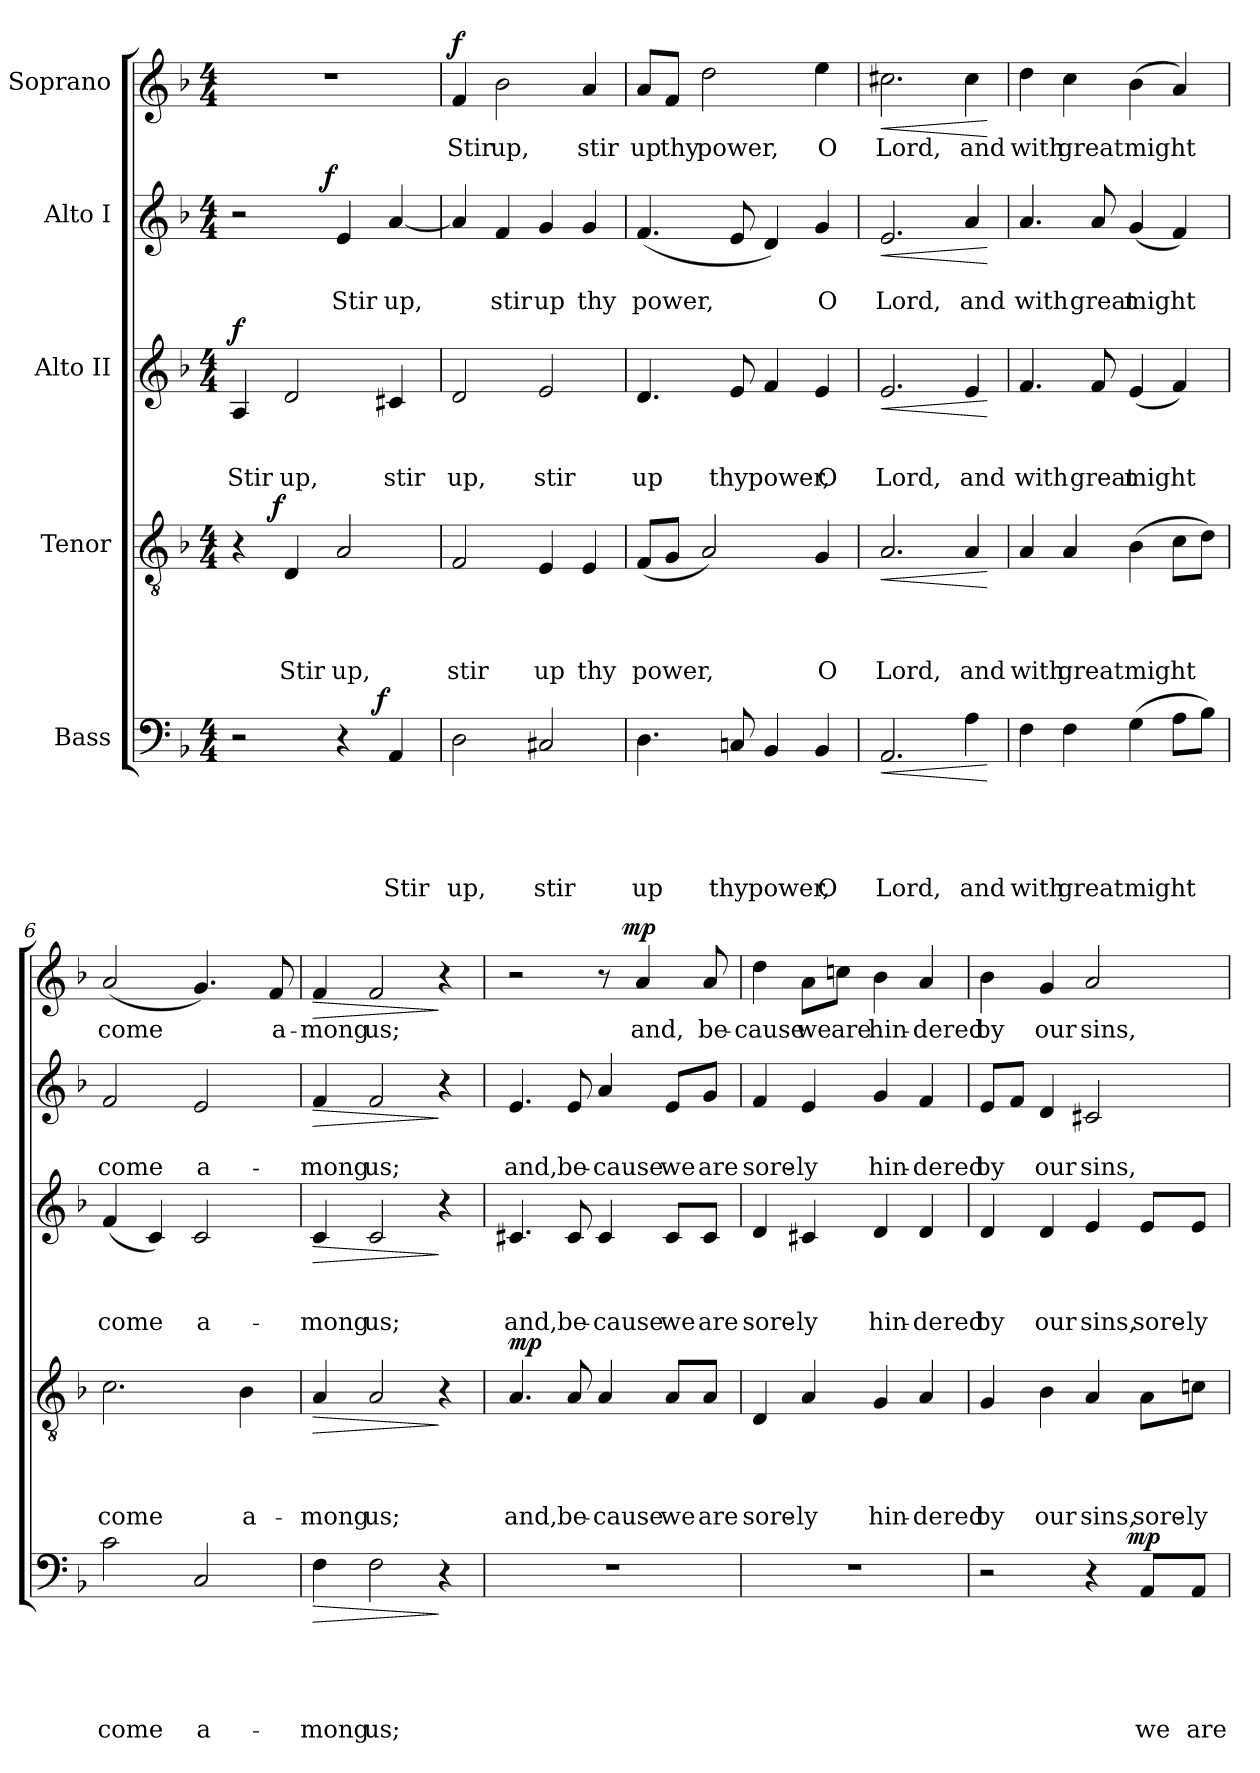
**kern	**text	**text	**text	**text	**text	**dynam	**kern	**text	**text	**text	**text	**dynam	**kern	**text	**text	**text	**dynam	**kern	**text	**text	**dynam	**kern	**text	**dynam
*part5	*part5	*part5	*part5	*part5	*part5	*part5	*part4	*part4	*part4	*part4	*part4	*part4	*part3	*part3	*part3	*part3	*part3	*part2	*part2	*part2	*part2	*part1	*part1	*part1
*staff5	*staff5	*staff5	*staff5	*staff5	*staff5	*staff5	*staff4	*staff4	*staff4	*staff4	*staff4	*staff4	*staff3	*staff3	*staff3	*staff3	*staff3	*staff2	*staff2	*staff2	*staff2	*staff1	*staff1	*staff1
*I"Bass	*	*	*	*	*	*	*I"Tenor	*	*	*	*	*	*I"Alto II	*	*	*	*	*I"Alto I	*	*	*	*I"Soprano	*	*
*clefF4	*	*	*	*	*	*	*clefGv2	*	*	*	*	*	*clefG2	*	*	*	*	*clefG2	*	*	*	*clefG2	*	*
*k[b-]	*	*	*	*	*	*	*k[b-]	*	*	*	*	*	*k[b-]	*	*	*	*	*k[b-]	*	*	*	*k[b-]	*	*
*F:	*	*	*	*	*	*	*F:	*	*	*	*	*	*F:	*	*	*	*	*F:	*	*	*	*F:	*	*
*M4/4	*	*	*	*	*	*	*M4/4	*	*	*	*	*	*M4/4	*	*	*	*	*M4/4	*	*	*	*M4/4	*	*
=1	=1	=1	=1	=1	=1	=1	=1	=1	=1	=1	=1	=1	=1	=1	=1	=1	=1	=1	=1	=1	=1	=1	=1	=1
!	!	!	!	!	!	!	!	!	!	!	!	!	!	!	!	!LO:LY:b	!LO:DY:a	!	!	!	!	!	!	!
*^	*	*	*	*	*	*	*^	*	*	*	*	*	*	*	*	*	*	*^	*	*	*	*	*	*
2r	2ryy	.	.	.	.	.	.	4r	8..ryy	.	.	.	.	.	4A/	.	.	Stir	f	2r	4...ryy	.	.	.	1r	.	.
!	!	!	!	!	!	!	!	!	!	!	!	!	!	!LO:DY:b	!	!	!	!	!	!	!	!	!	!	!	!	!
.	.	.	.	.	.	.	.	.	2ryy	.	.	.	.	f	.	.	.	.	.	.	.	.	.	.	.	.	.
!	!	!	!	!	!	!	!	!	!	!	!	!	!LO:LY:b	!	!	!	!	!LO:LY:b	!	!	!	!	!	!	!	!	!
.	.	.	.	.	.	.	.	4D/	.	.	.	.	Stir	.	2d/	.	.	up,	.	.	.	.	.	.	.	.	.
!	!	!	!	!	!	!	!	!	!	!	!	!	!	!	!	!	!	!	!	!	!	!	!	!LO:DY:a	!	!	!
.	.	.	.	.	.	.	.	.	.	.	.	.	.	.	.	.	.	.	.	.	2ryy	.	.	f	.	.	.
!	!	!	!	!	!	!	!	!	!	!	!	!	!LO:LY:b	!	!	!	!	!	!	!	!	!	!LO:LY:b	!	!	!	!
4r	8..ryy	.	.	.	.	.	.	2A/	.	.	.	.	up,	.	.	.	.	.	.	4e/	.	.	Stir	.	.	.	.
!	!	!	!	!	!	!	!LO:DY:a	!	!	!	!	!	!	!	!	!	!	!	!	!	!	!	!	!	!	!	!
.	4ryy	.	.	.	.	.	f	.	4ryy	.	.	.	.	.	.	.	.	.	.	.	.	.	.	.	.	.	.
!	!	!	!	!	!	!LO:LY:b	!	!	!	!	!	!	!	!	!	!	!	!LO:LY:b:rj	!	!	!	!	!LO:LY:b	!	!	!	!
4AA/	.	.	.	.	.	Stir	.	.	.	.	.	.	.	.	4c#X/	.	.	stir	.	[<4a/	.	.	up,	.	.	.	.
.	32ryy	.	.	.	.	.	.	.	32ryy	.	.	.	.	.	.	.	.	.	.	.	32ryy	.	.	.	.	.	.
=2	=2	=2	=2	=2	=2	=2	=2	=2	=2	=2	=2	=2	=2	=2	=2	=2	=2	=2	=2	=2	=2	=2	=2	=2	=2	=2	=2
!	!	!	!	!	!	!LO:LY:b	!	!	!	!	!	!	!LO:LY:b:rj	!	!	!	!	!LO:LY:b	!	!	!	!	!	!	!	!LO:LY:b	!LO:DY:a
*v	*v	*	*	*	*	*	*	*	*	*	*	*	*	*	*	*	*	*	*	*v	*v	*	*	*	*	*	*
*	*	*	*	*	*	*	*v	*v	*	*	*	*	*	*	*	*	*	*	*	*	*	*	*	*	*
2D\	.	.	.	.	up,	.	2F/	.	.	.	stir	.	2d/	.	.	up,	.	4a/]	.	.	.	4f/	Stir	f
!	!	!	!	!	!	!	!	!	!	!	!	!	!	!	!	!	!	!	!	!LO:LY:b:rj	!	!	!LO:LY:b	!
.	.	.	.	.	.	.	.	.	.	.	.	.	.	.	.	.	.	4f/	.	stir	.	2b-\	up,	.
!	!	!	!	!	!LO:LY:b:rj	!	!	!	!	!	!LO:LY:b	!	!	!	!	!LO:LY:b:rj	!	!	!	!LO:LY:b	!	!	!	!
2C#X/	.	.	.	.	stir	.	4E/	.	.	.	up	.	2e/	.	.	stir	.	4g/	.	up	.	.	.	.
!	!	!	!	!	!	!	!	!	!	!	!LO:LY:b	!	!	!	!	!	!	!	!	!LO:LY:b	!	!	!LO:LY:b:rj	!
.	.	.	.	.	.	.	4E/	.	.	.	thy	.	.	.	.	.	.	4g/	.	thy	.	4a/	stir	.
=3	=3	=3	=3	=3	=3	=3	=3	=3	=3	=3	=3	=3	=3	=3	=3	=3	=3	=3	=3	=3	=3	=3	=3	=3
!	!	!	!	!	!LO:LY:b	!	!	!	!	!	!LO:LY:b	!	!	!	!	!LO:LY:b	!	!	!	!LO:LY:b	!	!	!LO:LY:b	!
4.D\	.	.	.	.	up	.	(<8F/L	.	.	.	power,	.	4.d/	.	.	up	.	(<4.f/	.	power,	.	8a/L	up	.
!	!	!	!	!	!	!	!	!	!	!	!	!	!	!	!	!	!	!	!	!	!	!	!LO:LY:b	!
.	.	.	.	.	.	.	8G/J	.	.	.	.	.	.	.	.	.	.	.	.	.	.	8f/J	thy	.
!	!	!	!	!	!	!	!	!	!	!	!	!	!	!	!	!	!	!	!	!	!	!	!LO:LY:b	!
.	.	.	.	.	.	.	2A/)	.	.	.	.	.	.	.	.	.	.	.	.	.	.	2dd\	power,	.
!	!	!	!	!	!LO:LY:b	!	!	!	!	!	!	!	!	!	!	!LO:LY:b	!	!	!	!	!	!	!	!
8Cn/	.	.	.	.	thypower,	.	.	.	.	.	.	.	8e/	.	.	thypower,	.	8e/	.	.	.	.	.	.
4BB-/	.	.	.	.	.	.	.	.	.	.	.	.	4f/	.	.	.	.	4d/)	.	.	.	.	.	.
!	!	!	!	!	!LO:LY:b	!	!	!	!	!	!LO:LY:b	!	!	!	!	!LO:LY:b	!	!	!	!LO:LY:b	!	!	!LO:LY:b	!
4BB-/	.	.	.	.	O	.	4G/	.	.	.	O	.	4e/	.	.	O	.	4g/	.	O	.	4ee\	O	.
=4	=4	=4	=4	=4	=4	=4	=4	=4	=4	=4	=4	=4	=4	=4	=4	=4	=4	=4	=4	=4	=4	=4	=4	=4
!	!	!	!	!	!LO:LY:b	!LO:HP:b	!	!	!	!	!LO:LY:b	!LO:HP:b	!	!	!	!LO:LY:b	!LO:HP:b	!	!	!LO:LY:b	!LO:HP:b	!	!LO:LY:b	!LO:HP:b
2.AA/	.	.	.	.	Lord,	<	2.A/	.	.	.	Lord,	<	2.e/	.	.	Lord,	<	2.e/	.	Lord,	<	2.cc#X\	Lord,	<
!	!	!	!	!	!LO:LY:b	!	!	!	!	!	!LO:LY:b	!	!	!	!	!LO:LY:b	!	!	!	!LO:LY:b	!	!	!LO:LY:b	!
4A\	.	.	.	.	and	.	4A/	.	.	.	and	.	4e/	.	.	and	.	4a/	.	and	.	4cc#\	and	.
.	.	.	.	.	.	[	.	.	.	.	.	[	.	.	.	.	[	.	.	.	[	.	.	[
!!LO:LB:g=z
=5	=5	=5	=5	=5	=5	=5	=5	=5	=5	=5	=5	=5	=5	=5	=5	=5	=5	=5	=5	=5	=5	=5	=5	=5
!	!	!	!	!	!LO:LY:b	!	!	!	!	!	!LO:LY:b	!	!	!	!	!LO:LY:b	!	!	!	!LO:LY:b	!	!	!LO:LY:b	!
4F\	.	.	.	.	with	.	4A/	.	.	.	with	.	4.f/	.	.	with	.	4.a/	.	with	.	4dd\	with	.
!	!	!	!	!	!LO:LY:b	!	!	!	!	!	!LO:LY:b	!	!	!	!	!	!	!	!	!	!	!	!LO:LY:b	!
4F\	.	.	.	.	great	.	4A/	.	.	.	great	.	.	.	.	.	.	.	.	.	.	4cc\	great	.
!	!	!	!	!	!	!	!	!	!	!	!	!	!	!	!	!LO:LY:b	!	!	!	!LO:LY:b	!	!	!	!
.	.	.	.	.	.	.	.	.	.	.	.	.	8f/	.	.	great	.	8a/	.	great	.	.	.	.
!	!	!	!	!	!LO:LY:b	!	!	!	!	!	!LO:LY:b	!	!	!	!	!LO:LY:b	!	!	!	!LO:LY:b	!	!	!LO:LY:b	!
(>4G\	.	.	.	.	might	.	(>4B-\	.	.	.	might	.	(<4e/	.	.	might	.	(<4g/	.	might	.	(>4b-\	might	.
8A\L	.	.	.	.	.	.	8c\L	.	.	.	.	.	4f/)	.	.	.	.	4f/)	.	.	.	4a/)	.	.
8B-\J)	.	.	.	.	.	.	8d\J)	.	.	.	.	.	.	.	.	.	.	.	.	.	.	.	.	.
=6	=6	=6	=6	=6	=6	=6	=6	=6	=6	=6	=6	=6	=6	=6	=6	=6	=6	=6	=6	=6	=6	=6	=6	=6
!	!	!	!	!	!LO:LY:b	!	!	!	!	!	!LO:LY:b	!	!	!	!	!LO:LY:b	!	!	!	!LO:LY:b	!	!	!LO:LY:b	!
2c\	.	.	.	.	come	.	2.c\	.	.	.	come	.	(<4f/	.	.	come	.	2f/	.	come	.	(<2a/	come	.
.	.	.	.	.	.	.	.	.	.	.	.	.	4c/)	.	.	.	.	.	.	.	.	.	.	.
!	!	!	!	!	!LO:LY:b	!	!	!	!	!	!	!	!	!	!	!LO:LY:b	!	!	!	!LO:LY:b	!	!	!	!
2C/	.	.	.	.	a-	.	.	.	.	.	.	.	2c/	.	.	a-	.	2e/	.	a-	.	4.g/)	.	.
!	!	!	!	!	!	!	!	!	!	!	!LO:LY:b	!	!	!	!	!	!	!	!	!	!	!	!	!
.	.	.	.	.	.	.	4B-\	.	.	.	a-	.	.	.	.	.	.	.	.	.	.	.	.	.
!	!	!	!	!	!	!	!	!	!	!	!	!	!	!	!	!	!	!	!	!	!	!	!LO:LY:b	!
.	.	.	.	.	.	.	.	.	.	.	.	.	.	.	.	.	.	.	.	.	.	8f/	a-	.
=7	=7	=7	=7	=7	=7	=7	=7	=7	=7	=7	=7	=7	=7	=7	=7	=7	=7	=7	=7	=7	=7	=7	=7	=7
!	!	!	!	!	!LO:LY:b	!LO:HP:b	!	!	!	!	!LO:LY:b	!LO:HP:b	!	!	!	!LO:LY:b	!LO:HP:b	!	!	!LO:LY:b	!LO:HP:b	!	!LO:LY:b	!LO:HP:b
4F\	.	.	.	.	-mong	>	4A/	.	.	.	-mong	>	4c/	.	.	-mong	>	4f/	.	-mong	>	4f/	-mong	>
!	!	!	!	!	!LO:LY:b	!	!	!	!	!	!LO:LY:b	!	!	!	!	!LO:LY:b	!	!	!	!LO:LY:b	!	!	!LO:LY:b	!
2F\	.	.	.	.	us;	.	2A/	.	.	.	us;	.	2c/	.	.	us;	.	2f/	.	us;	.	2f/	us;	.
4r	.	.	.	.	.	]	4r	.	.	.	.	]	4r	.	.	.	]	4r	.	.	]	4r	.	]
=8	=8	=8	=8	=8	=8	=8	=8	=8	=8	=8	=8	=8	=8	=8	=8	=8	=8	=8	=8	=8	=8	=8	=8	=8
!	!	!	!	!	!	!	!	!	!	!	!LO:LY:b	!LO:DY:a	!	!	!	!LO:LY:b	!	!	!	!LO:LY:b	!LO:DY:a	!	!	!
!	!	!	!	!	!	!	!	!	!	!	!	!	!	!	!	!	!	!	!	!	!LO:DY:n=1:b	!	!	!
*	*	*	*	*	*	*	*	*	*	*	*	*	*	*	*	*	*	*	*	*	*	*^	*	*
1r	.	.	.	.	.	.	4.A/	.	.	.	and,	mp	4.c#X/	.	.	and,	.	4.e/	.	and,	mp mp	2r	2ryy	.	.
!	!	!	!	!	!	!	!	!	!	!	!LO:LY:b	!	!	!	!	!LO:LY:b	!	!	!	!LO:LY:b	!	!	!	!	!
.	.	.	.	.	.	.	8A/	.	.	.	be-	.	8c#/	.	.	be-	.	8e/	.	be-	.	.	.	.	.
!	!	!	!	!	!	!	!	!	!	!	!LO:LY:b	!	!	!	!	!LO:LY:b	!	!	!	!LO:LY:b	!	!	!	!	!
.	.	.	.	.	.	.	4A/	.	.	.	-cause	.	4c#/	.	.	-cause	.	4a/	.	-cause	.	8r	16.ryy	.	.
!	!	!	!	!	!	!	!	!	!	!	!	!	!	!	!	!	!	!	!	!	!	!	!	!	!LO:DY:a
.	.	.	.	.	.	.	.	.	.	.	.	.	.	.	.	.	.	.	.	.	.	.	4ryy	.	mp
!	!	!	!	!	!	!	!	!	!	!	!	!	!	!	!	!	!	!	!	!	!	!	!	!LO:LY:b	!
.	.	.	.	.	.	.	.	.	.	.	.	.	.	.	.	.	.	.	.	.	.	4a/	.	and,	.
!	!	!	!	!	!	!	!	!	!	!	!LO:LY:b	!	!	!	!	!LO:LY:b	!	!	!	!LO:LY:b	!	!	!	!	!
.	.	.	.	.	.	.	8A/L	.	.	.	we	.	8c#/L	.	.	we	.	8e/L	.	we	.	.	.	.	.
.	.	.	.	.	.	.	.	.	.	.	.	.	.	.	.	.	.	.	.	.	.	.	8ryy	.	.
!	!	!	!	!	!	!	!	!	!	!	!LO:LY:b	!	!	!	!	!LO:LY:b	!	!	!	!LO:LY:b	!	!	!	!LO:LY:b	!
.	.	.	.	.	.	.	8A/J	.	.	.	are	.	8c#/J	.	.	are	.	8g/J	.	are	.	8a/	.	be-	.
.	.	.	.	.	.	.	.	.	.	.	.	.	.	.	.	.	.	.	.	.	.	.	32ryy	.	.
!!LO:PB:g=z
=9	=9	=9	=9	=9	=9	=9	=9	=9	=9	=9	=9	=9	=9	=9	=9	=9	=9	=9	=9	=9	=9	=9	=9	=9	=9
!	!	!	!	!	!	!	!	!	!	!	!LO:LY:b	!	!	!	!	!LO:LY:b	!	!	!	!LO:LY:b	!	!	!	!LO:LY:b	!
*	*	*	*	*	*	*	*	*	*	*	*	*	*	*	*	*	*	*	*	*	*	*v	*v	*	*
1r	.	.	.	.	.	.	4D/	.	.	.	sore-	.	4d/	.	.	sore-	.	4f/	.	sore-	.	4dd\	-cause	.
!	!	!	!	!	!	!	!	!	!	!	!LO:LY:b	!	!	!	!	!LO:LY:b	!	!	!	!LO:LY:b	!	!	!LO:LY:b	!
.	.	.	.	.	.	.	4A/	.	.	.	-ly	.	4c#X/	.	.	-ly	.	4e/	.	-ly	.	8a\L	we	.
!	!	!	!	!	!	!	!	!	!	!	!	!	!	!	!	!	!	!	!	!	!	!	!LO:LY:b	!
.	.	.	.	.	.	.	.	.	.	.	.	.	.	.	.	.	.	.	.	.	.	8ccn\J	are	.
!	!	!	!	!	!	!	!	!	!	!	!LO:LY:b	!	!	!	!	!LO:LY:b	!	!	!	!LO:LY:b	!	!	!LO:LY:b	!
.	.	.	.	.	.	.	4G/	.	.	.	hin-	.	4d/	.	.	hin-	.	4g/	.	hin-	.	4b-\	hin-	.
!	!	!	!	!	!	!	!	!	!	!	!LO:LY:b	!	!	!	!	!LO:LY:b	!	!	!	!LO:LY:b	!	!	!LO:LY:b	!
.	.	.	.	.	.	.	4A/	.	.	.	-dered	.	4d/	.	.	-dered	.	4f/	.	-dered	.	4a/	-dered	.
=10	=10	=10	=10	=10	=10	=10	=10	=10	=10	=10	=10	=10	=10	=10	=10	=10	=10	=10	=10	=10	=10	=10	=10	=10
!	!	!	!	!	!	!	!	!	!	!	!LO:LY:b	!	!	!	!	!LO:LY:b	!	!	!	!LO:LY:b	!	!	!LO:LY:b	!
*^	*	*	*	*	*	*	*	*	*	*	*	*	*	*	*	*	*	*	*	*	*	*	*	*
2r	2ryy	.	.	.	.	.	.	4G/	.	.	.	by	.	4d/	.	.	by	.	8e/L	.	by	.	4b-\	by	.
.	.	.	.	.	.	.	.	.	.	.	.	.	.	.	.	.	.	.	8f/J	.	.	.	.	.	.
!	!	!	!	!	!	!	!	!	!	!	!	!LO:LY:b	!	!	!	!	!LO:LY:b	!	!	!	!LO:LY:b	!	!	!LO:LY:b	!
.	.	.	.	.	.	.	.	4B-\	.	.	.	our	.	4d/	.	.	our	.	4d/	.	our	.	4g/	our	.
!	!	!	!	!	!	!	!	!	!	!	!	!LO:LY:b	!	!	!	!	!LO:LY:b	!	!	!	!LO:LY:b	!	!	!LO:LY:b	!
4r	8..ryy	.	.	.	.	.	.	4A/	.	.	.	sins,	.	4e/	.	.	sins,	.	2c#X/	.	sins,	.	2a/	sins,	.
!	!	!	!	!	!	!	!LO:DY:a	!	!	!	!	!	!	!	!	!	!	!	!	!	!	!	!	!	!
.	4ryy	.	.	.	.	.	mp	.	.	.	.	.	.	.	.	.	.	.	.	.	.	.	.	.	.
!	!	!	!	!	!	!LO:LY:b	!	!	!	!	!	!LO:LY:b	!	!	!	!	!LO:LY:b	!	!	!	!	!	!	!	!
8AA/L	.	.	.	.	.	we	.	8A\L	.	.	.	sore-	.	8e/L	.	.	sore-	.	.	.	.	.	.	.	.
!	!	!	!	!	!	!LO:LY:b	!	!	!	!	!	!LO:LY:b:rj	!	!	!	!	!LO:LY:b:rj	!	!	!	!	!	!	!	!
8AA/J	.	.	.	.	.	are	.	8cn\J	.	.	.	-ly	.	8e/J	.	.	-ly	.	.	.	.	.	.	.	.
.	32ryy	.	.	.	.	.	.	.	.	.	.	.	.	.	.	.	.	.	.	.	.	.	.	.	.
*v	*v	*	*	*	*	*	*	*	*	*	*	*	*	*	*	*	*	*	*	*	*	*	*	*	*
=	=	=	=	=	=	=	=	=	=	=	=	=	=	=	=	=	=	=	=	=	=	=	=	=
*-	*-	*-	*-	*-	*-	*-	*-	*-	*-	*-	*-	*-	*-	*-	*-	*-	*-	*-	*-	*-	*-	*-	*-	*-
